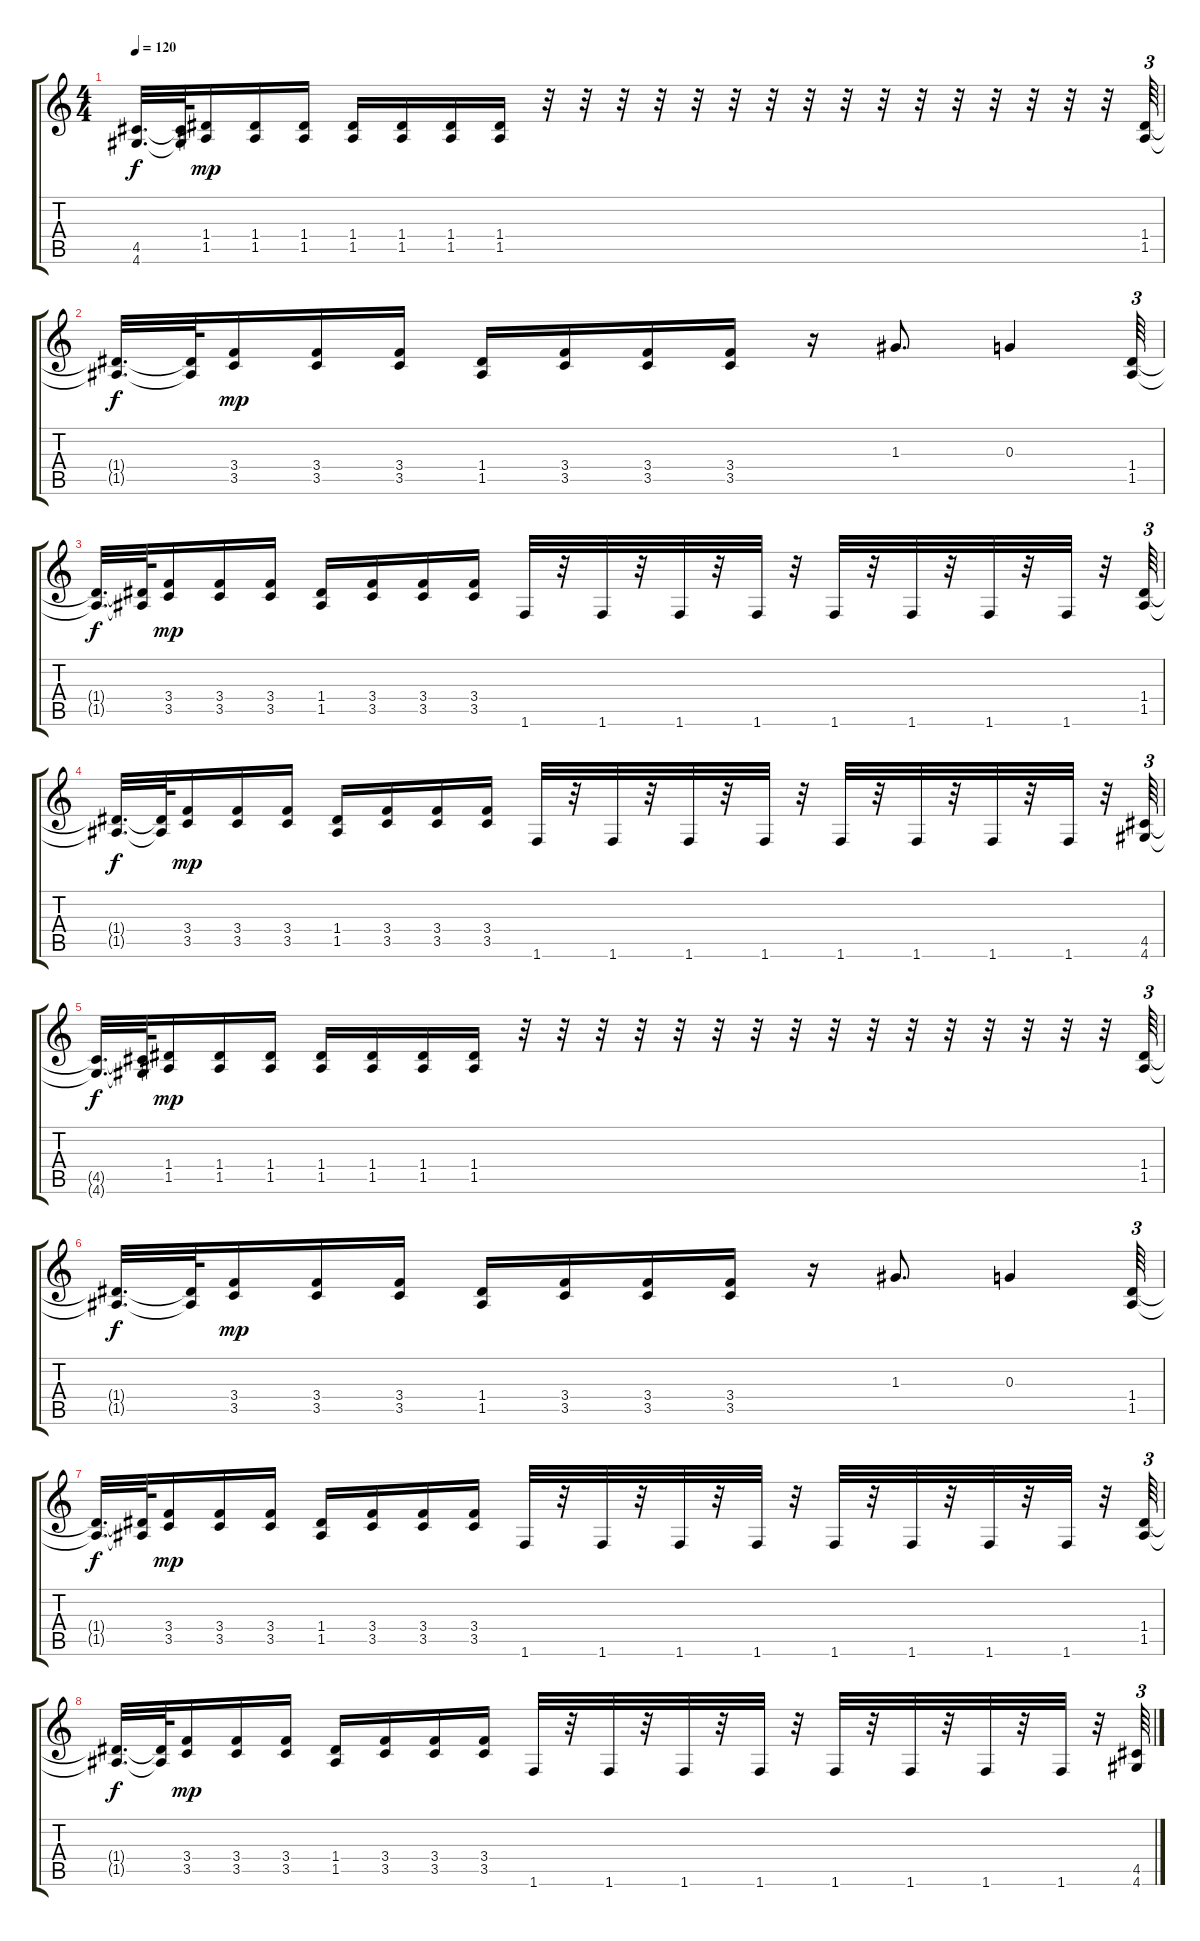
\track "" {instrument distortionguitar}
\staff {score tabs}
\tuning (E4 B3 G3 D3 A2 E2) {hide}
\ts (4 4)
\tempo 120
\clef g2
\ks c
(4.5{t} 4.6{t}).32{d dy f} (4.5{t} 4.6{t}).64 (1.4 1.5).16{dy mp} (1.4 1.5).16 (1.4 1.5).16 (1.4 1.5).16 (1.4 1.5).16 (1.4 1.5).16 (1.4 1.5).16 r.32 r.32 r.32 r.32 r.32 r.32 r.32 r.32 r.32 r.32 r.32 r.32 r.32 r.32 r.32 r.32 (1.4 1.5).64{tu (3 2)} |
(1.4{t} 1.5{t}).32{d dy f} (1.4{t} 1.5{t}).64 (3.4 3.5).16{dy mp} (3.4 3.5).16 (3.4 3.5).16 (1.4 1.5).16 (3.4 3.5).16 (3.4 3.5).16 (3.4 3.5).16 r.16 1.3.8{d} 0.3.4 (1.4 1.5).64{tu (3 2)} |
(1.4{t} 1.5{t}).32{d dy f} (1.4{t} 1.5{t}).64 (3.4 3.5).16{dy mp} (3.4 3.5).16 (3.4 3.5).16 (1.4 1.5).16 (3.4 3.5).16 (3.4 3.5).16 (3.4 3.5).16 1.6.32 r.32 1.6.32 r.32 1.6.32 r.32 1.6.32 r.32 1.6.32 r.32 1.6.32 r.32 1.6.32 r.32 1.6.32 r.32 (1.4 1.5).64{tu (3 2)} |
(1.4{t} 1.5{t}).32{d dy f} (1.4{t} 1.5{t}).64 (3.4 3.5).16{dy mp} (3.4 3.5).16 (3.4 3.5).16 (1.4 1.5).16 (3.4 3.5).16 (3.4 3.5).16 (3.4 3.5).16 1.6.32 r.32 1.6.32 r.32 1.6.32 r.32 1.6.32 r.32 1.6.32 r.32 1.6.32 r.32 1.6.32 r.32 1.6.32 r.32 (4.5 4.6).64{tu (3 2)} |
(4.5{t} 4.6{t}).32{d dy f} (4.5{t} 4.6{t}).64 (1.4 1.5).16{dy mp} (1.4 1.5).16 (1.4 1.5).16 (1.4 1.5).16 (1.4 1.5).16 (1.4 1.5).16 (1.4 1.5).16 r.32 r.32 r.32 r.32 r.32 r.32 r.32 r.32 r.32 r.32 r.32 r.32 r.32 r.32 r.32 r.32 (1.4 1.5).64{tu (3 2)} |
(1.4{t} 1.5{t}).32{d dy f} (1.4{t} 1.5{t}).64 (3.4 3.5).16{dy mp} (3.4 3.5).16 (3.4 3.5).16 (1.4 1.5).16 (3.4 3.5).16 (3.4 3.5).16 (3.4 3.5).16 r.16 1.3.8{d} 0.3.4 (1.4 1.5).64{tu (3 2)} |
(1.4{t} 1.5{t}).32{d dy f} (1.4{t} 1.5{t}).64 (3.4 3.5).16{dy mp} (3.4 3.5).16 (3.4 3.5).16 (1.4 1.5).16 (3.4 3.5).16 (3.4 3.5).16 (3.4 3.5).16 1.6.32 r.32 1.6.32 r.32 1.6.32 r.32 1.6.32 r.32 1.6.32 r.32 1.6.32 r.32 1.6.32 r.32 1.6.32 r.32 (1.4 1.5).64{tu (3 2)} |
(1.4{t} 1.5{t}).32{d dy f} (1.4{t} 1.5{t}).64 (3.4 3.5).16{dy mp} (3.4 3.5).16 (3.4 3.5).16 (1.4 1.5).16 (3.4 3.5).16 (3.4 3.5).16 (3.4 3.5).16 1.6.32 r.32 1.6.32 r.32 1.6.32 r.32 1.6.32 r.32 1.6.32 r.32 1.6.32 r.32 1.6.32 r.32 1.6.32 r.32 (4.5 4.6).64{tu (3 2)}
